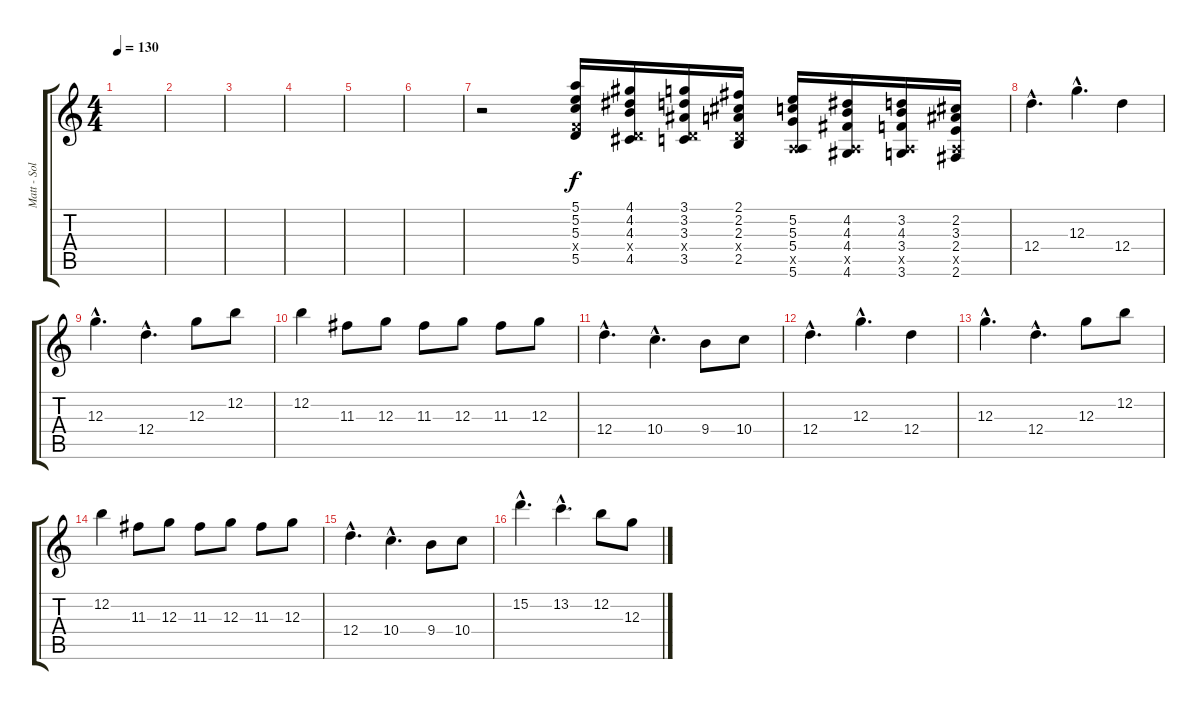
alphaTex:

\track ("Matt - Solo Guitar" "Matt - Sol") {instrument distortionguitar}
\staff {score tabs}
\tuning (E4 B3 G3 D3 A2 E2) {hide}
\ts (4 4)
\tempo 130
\clef g2
\ks c
|
|
|
|
|
|
r.2 (5.1 5.2 5.3 3.4{x} 5.5).16 (4.1 4.2 4.3 0.4{x} 4.5).16 (3.1 3.2 3.3 0.4{x} 3.5).16 (2.1 2.2 2.3 0.4{x} 2.5).16 (5.2 5.3 5.4 0.5{x} 5.6).16 (4.2 4.3 4.4 0.5{x} 4.6).16 (3.2 4.3 3.4 0.5{x} 3.6).16 (2.2 3.3 2.4 0.5{x} 2.6).16 |
12.4{hac}.4{d} 12.3{hac}.4{d} 12.4.4 |
12.3{hac}.4{d} 12.4{hac}.4{d} 12.3.8 12.2.8 |
12.2.4 11.3.8 12.3.8 11.3.8 12.3.8 11.3.8 12.3.8 |
12.4{hac}.4{d} 10.4{hac}.4{d} 9.4.8 10.4.8 |
12.4{hac}.4{d} 12.3{hac}.4{d} 12.4.4 |
12.3{hac}.4{d} 12.4{hac}.4{d} 12.3.8 12.2.8 |
12.2.4 11.3.8 12.3.8 11.3.8 12.3.8 11.3.8 12.3.8 |
12.4{hac}.4{d} 10.4{hac}.4{d} 9.4.8 10.4.8 |
15.2{hac}.4{d} 13.2{hac}.4{d} 12.2.8 12.3.8
